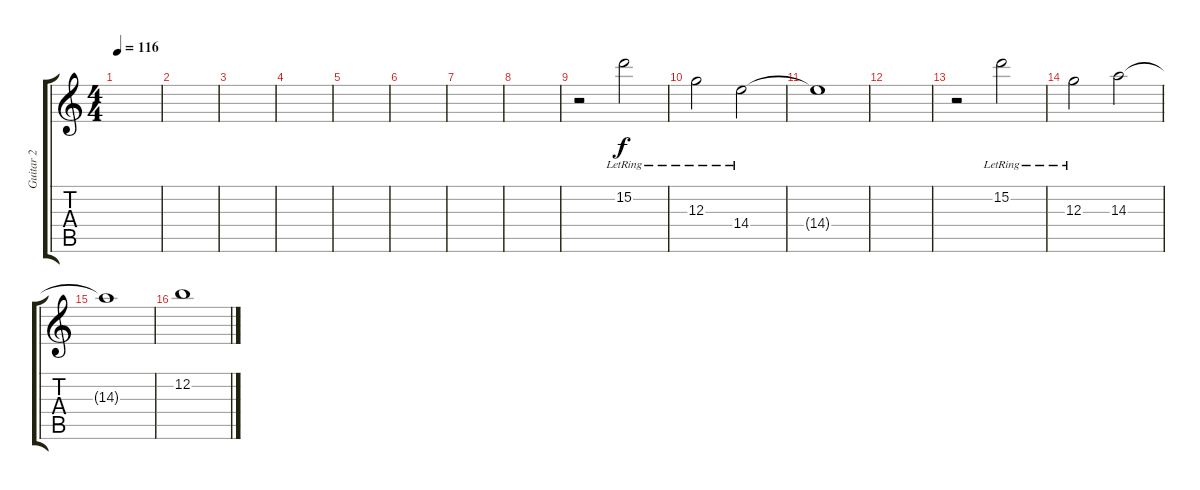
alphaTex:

\track ("Guitar 2" "Guitar 2") {instrument distortionguitar}
\staff {score tabs}
\tuning (E4 B3 G3 D3 A2 D2) {hide}
\ts (4 4)
\tempo 116
\clef g2
\ks c
|
|
|
|
|
|
|
|
r.2 15.2{lr}.2 |
12.3{lr}.2 14.4{lr}.2 |
14.4{t}.1 |
|
r.2 15.2{lr}.2 |
12.3{lr}.2 14.3.2 |
14.3{t}.1 |
12.2.1
